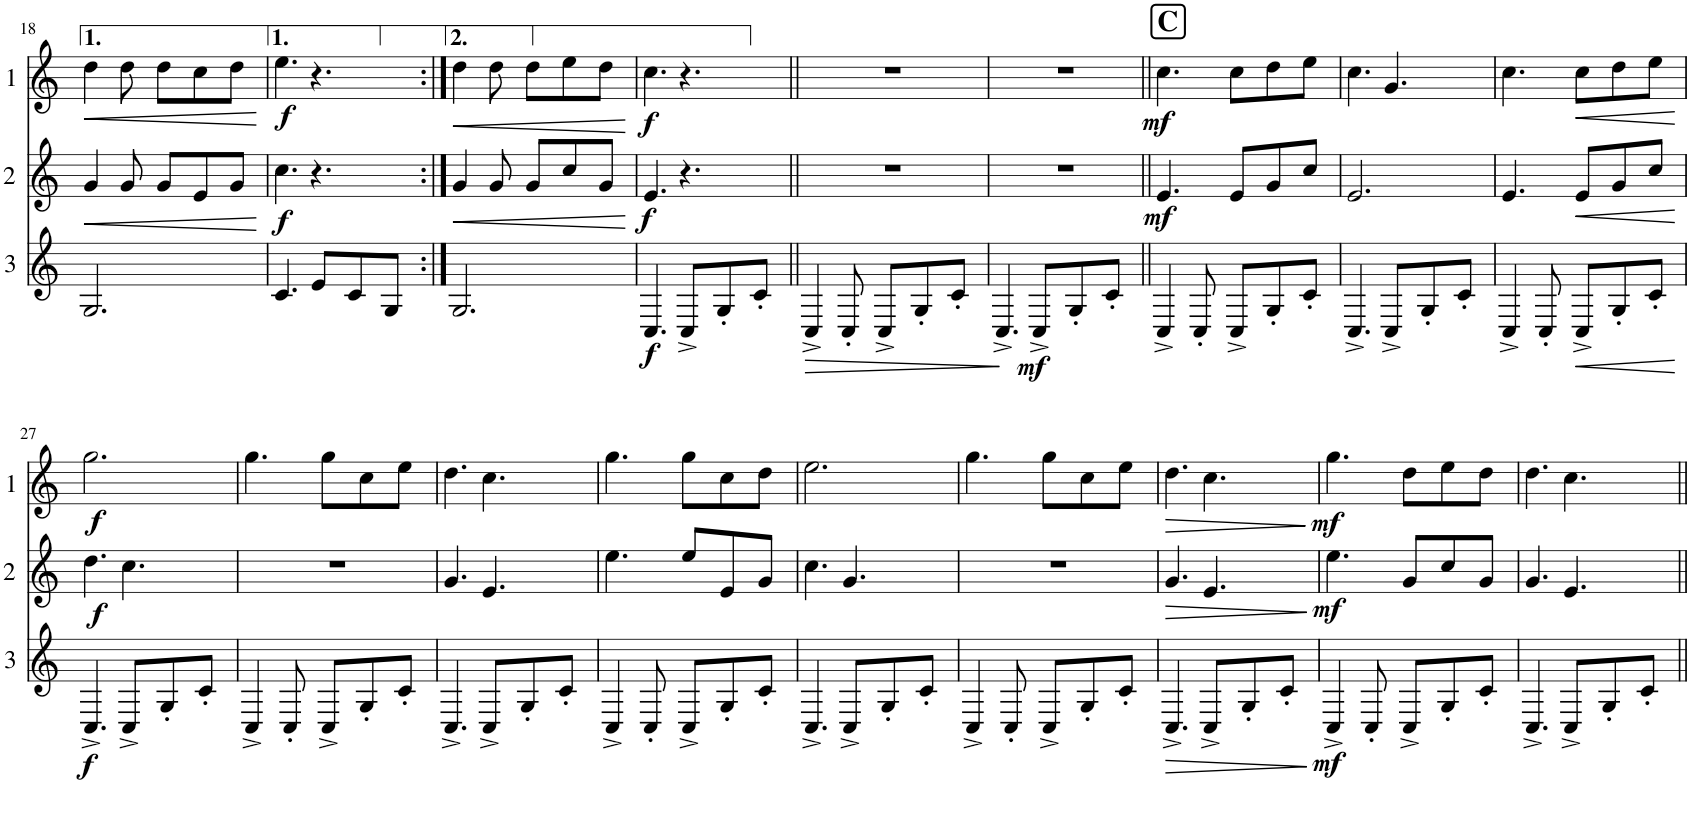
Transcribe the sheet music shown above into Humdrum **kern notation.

**kern	**dynam	**kern	**dynam	**kern	**dynam
*part3	*part3	*part2	*part2	*part1	*part1
*staff3	*staff3	*staff2	*staff2	*staff1	*staff1
*I"Cor 3	*	*I"Cor 2	*	*I"Cor 1	*
!!LO:PB:g=z
*clefG2	*	*clefG2	*	*clefG2	*
*Trd4c7	*	*Trd4c7	*	*Trd4c7	*
*k[]	*	*k[]	*	*k[]	*
*M6/8	*	*M6/8	*	*M6/8	*
=18	=18	=18	=18	=18	=18
!	!	!	!LO:HP:b	!	!LO:HP:b
2.G/	.	4g/	<	4dd\	<
.	.	8g/	.	8dd\	.
.	.	8g/L	.	8dd\L	.
.	.	8e/	.	8cc\	.
.	.	8g/J	.	8dd\J	.
.	.	.	[	.	[
=19	=19	=19	=19	=19	=19
!	!	!	!LO:DY:b	!	!LO:DY:b
4.c/	.	4.cc\	f	4.ee\	f
8e/L	.	4.r	.	4.r	.
8c/	.	.	.	.	.
8G/J	.	.	.	.	.
=20:|!	=20:|!	=20:|!	=20:|!	=20:|!	=20:|!
!	!	!	!LO:HP:b	!	!LO:HP:b
2.G/	.	4g/	<	4dd\	<
.	.	8g/	.	8dd\	.
.	.	8g/L	.	8dd\L	.
.	.	8cc/	.	8ee\	.
.	.	8g/J	.	8dd\J	.
.	.	.	[	.	[
=21	=21	=21	=21	=21	=21
!	!LO:DY:b	!	!LO:DY:b	!	!LO:DY:b
4.C/	f	4.e/	f	4.cc\	f
8C^/L	.	4.r	.	4.r	.
8G'/	.	.	.	.	.
8c'/J	.	.	.	.	.
=22||	=22||	=22||	=22||	=22||	=22||
!	!LO:HP:b	!	!	!	!
4C^/	>	2.r	.	2.r	.
8C'/	.	.	.	.	.
8C^/L	.	.	.	.	.
8G'/	.	.	.	.	.
8c'/J	.	.	.	.	.
.	]	.	.	.	.
=23	=23	=23	=23	=23	=23
4.C^/	.	2.r	.	2.r	.
!	!LO:DY:b	!	!	!	!
8C^/L	mf	.	.	.	.
8G'/	.	.	.	.	.
8c'/J	.	.	.	.	.
!!LO:REH:place=s1:a:B:cj:fs=14:t=C
=24||	=24||	=24||	=24||	=24||	=24||
!	!	!	!LO:DY:b	!	!LO:DY:b
4C^/	.	4.e/	mf	4.cc\	mf
8C'/	.	.	.	.	.
8C^/L	.	8e/L	.	8cc\L	.
8G'/	.	8g/	.	8dd\	.
8c'/J	.	8cc/J	.	8ee\J	.
=25	=25	=25	=25	=25	=25
4.C^/	.	2.e/	.	4.cc\	.
8C^/L	.	.	.	4.g/	.
8G'/	.	.	.	.	.
8c'/J	.	.	.	.	.
=26	=26	=26	=26	=26	=26
4C^/	.	4.e/	.	4.cc\	.
8C'/	.	.	.	.	.
!	!LO:HP:b	!	!LO:HP:b	!	!LO:HP:b
8C^/L	<	8e/L	<	8cc\L	<
8G'/	.	8g/	.	8dd\	.
8c'/J	.	8cc/J	.	8ee\J	.
.	[	.	[	.	[
!!LO:LB:g=z
=27	=27	=27	=27	=27	=27
!	!LO:DY:b	!	!LO:DY:b	!	!LO:DY:b
4.C^/	f	4.dd\	f	2.gg\	f
8C^/L	.	4.cc\	.	.	.
8G'/	.	.	.	.	.
8c'/J	.	.	.	.	.
=28	=28	=28	=28	=28	=28
4C^/	.	2.r	.	4.gg\	.
8C'/	.	.	.	.	.
8C^/L	.	.	.	8gg\L	.
8G'/	.	.	.	8cc\	.
8c'/J	.	.	.	8ee\J	.
=29	=29	=29	=29	=29	=29
4.C^/	.	4.g/	.	4.dd\	.
8C^/L	.	4.e/	.	4.cc\	.
8G'/	.	.	.	.	.
8c'/J	.	.	.	.	.
=30	=30	=30	=30	=30	=30
4C^/	.	4.ee\	.	4.gg\	.
8C'/	.	.	.	.	.
8C^/L	.	8ee/L	.	8gg\L	.
8G'/	.	8e/	.	8cc\	.
8c'/J	.	8g/J	.	8dd\J	.
=31	=31	=31	=31	=31	=31
4.C^/	.	4.cc\	.	2.ee\	.
8C^/L	.	4.g/	.	.	.
8G'/	.	.	.	.	.
8c'/J	.	.	.	.	.
=32	=32	=32	=32	=32	=32
4C^/	.	2.r	.	4.gg\	.
8C'/	.	.	.	.	.
8C^/L	.	.	.	8gg\L	.
8G'/	.	.	.	8cc\	.
8c'/J	.	.	.	8ee\J	.
=33	=33	=33	=33	=33	=33
!	!LO:HP:b	!	!LO:HP:b	!	!LO:HP:b
4.C^/	>	4.g/	>	4.dd\	>
8C^/L	.	4.e/	.	4.cc\	.
8G'/	.	.	.	.	.
8c'/J	.	.	.	.	.
.	]	.	]	.	]
=34	=34	=34	=34	=34	=34
!	!LO:DY:b	!	!LO:DY:b	!	!LO:DY:b
4C^/	mf	4.ee\	mf	4.gg\	mf
8C'/	.	.	.	.	.
8C^/L	.	8g/L	.	8dd\L	.
8G'/	.	8cc/	.	8ee\	.
8c'/J	.	8g/J	.	8dd\J	.
=35	=35	=35	=35	=35	=35
4.C^/	.	4.g/	.	4.dd\	.
8C^/L	.	4.e/	.	4.cc\	.
8G'/	.	.	.	.	.
8c'/J	.	.	.	.	.
=||	=||	=||	=||	=||	=||
*-	*-	*-	*-	*-	*-
